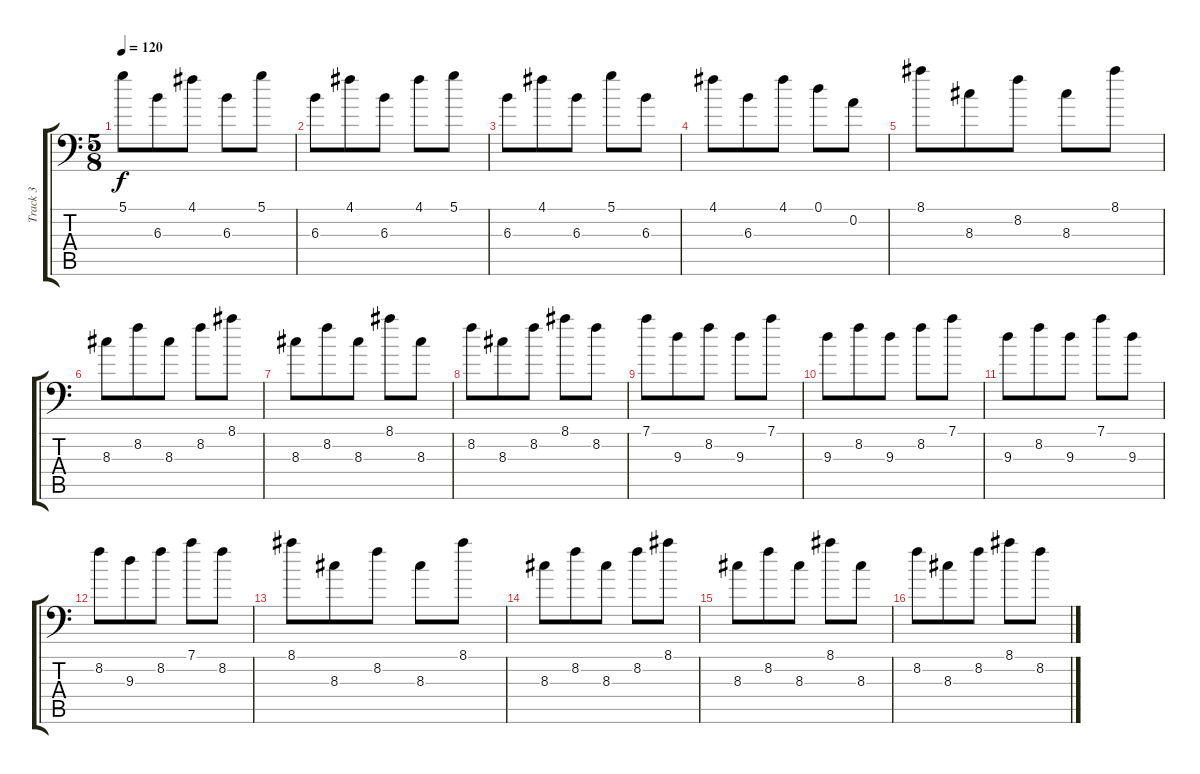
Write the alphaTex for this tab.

\track ("Track 3" "Track 3") {instrument electricguitarjazz}
\staff {score tabs}
\tuning (D4 A3 F3 A2 E2 A1) {hide}
\ts (5 8)
\tempo 120
\clef f4
\ks c
5.1.8{dy f} 6.3.8 4.1.8 6.3.8 5.1.8 |
6.3.8 4.1.8 6.3.8 4.1.8 5.1.8 |
6.3.8 4.1.8 6.3.8 5.1.8 6.3.8 |
4.1.8 6.3.8 4.1.8 0.1.8 0.2.8 |
8.1.8 8.3.8 8.2.8 8.3.8 8.1.8 |
8.3.8 8.2.8 8.3.8 8.2.8 8.1.8 |
8.3.8 8.2.8 8.3.8 8.1.8 8.3.8 |
8.2.8 8.3.8 8.2.8 8.1.8 8.2.8 |
7.1.8 9.3.8 8.2.8 9.3.8 7.1.8 |
9.3.8 8.2.8 9.3.8 8.2.8 7.1.8 |
9.3.8 8.2.8 9.3.8 7.1.8 9.3.8 |
8.2.8 9.3.8 8.2.8 7.1.8 8.2.8 |
8.1.8 8.3.8 8.2.8 8.3.8 8.1.8 |
8.3.8 8.2.8 8.3.8 8.2.8 8.1.8 |
8.3.8 8.2.8 8.3.8 8.1.8 8.3.8 |
8.2.8 8.3.8 8.2.8 8.1.8 8.2.8
